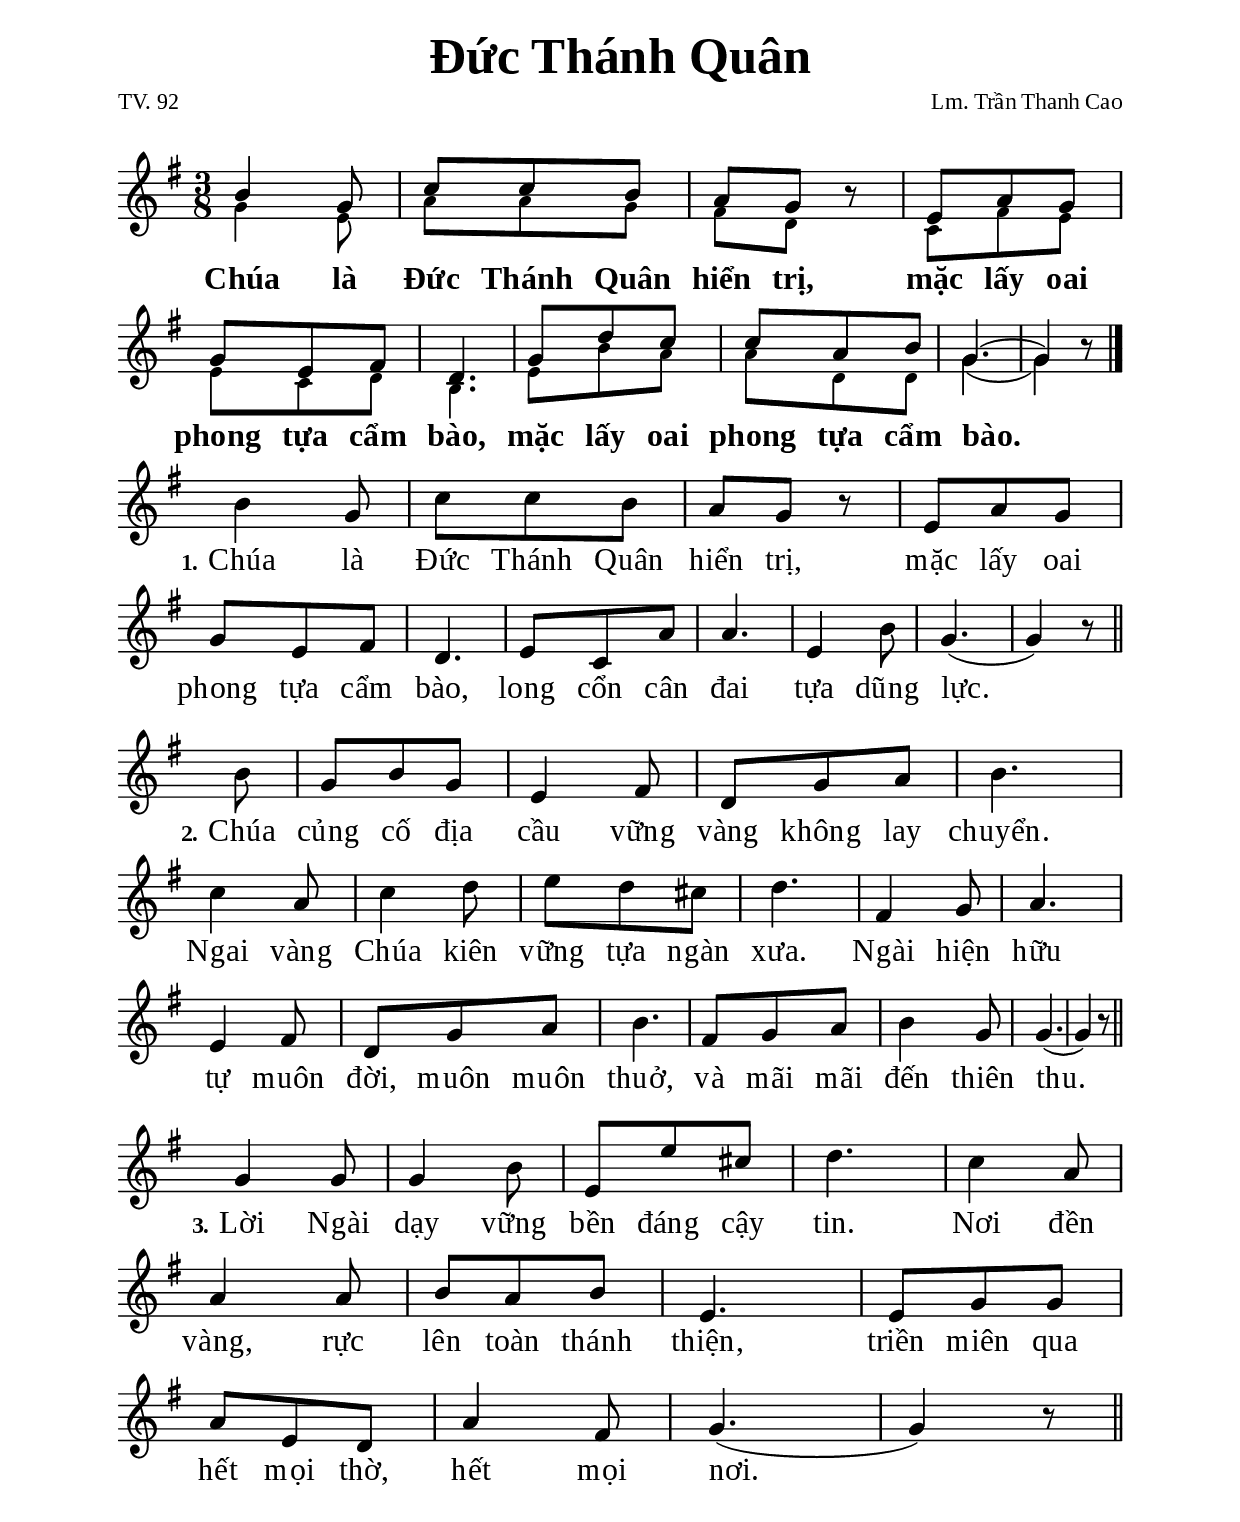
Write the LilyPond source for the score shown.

% Cài đặt chung
\version "2.20.0"
\include "english.ly"

\header {
  title = \markup { \fontsize #3 "Đức Thánh Quân" }
  poet = "TV. 92"
  composer = "Lm. Trần Thanh Cao"
  arranger = " "
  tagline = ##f
}


\paper {
  #(set-paper-size "a4")
  top-margin = 15\mm
  bottom-margin = 15\mm
  left-margin = 20\mm
  right-margin = 20\mm
  indent = #0
  #(define fonts
    (make-pango-font-tree
      "Liberation Serif"
      "Liberation Serif"
      "Liberation Serif"
      (/ 20 20)))
  page-count = #1
}

% Nhạc điệp khúc
nhacDiepKhucSop = \relative c'' {

  b4 g8 |
  c c b |
  a g r |
  e a g |
  g e fs |
  d4. |
  g8 d' c |
  c a b |
  g4. ( |
  g4) r8 \bar "|."
}

nhacDiepKhucBas = \relative c'' {


  g4 e8 |
  a a g |
  fs d r |
  c fs e |
  e c d |
  b4. |
  e8 b' a |
  a d, d |
  g4. ( |
  g4) r8
}

% Nhạc phiên khúc
nhacPhienKhucMot = \relative c'' {

  b4 g8 |
  c c b |
  a g r |
  e a g |
  g e fs |
  d4. |
  e8 c a' |
  a4. |
  e4 b'8 |
  g4. ( |
  g4) r8 \bar "||"
}

nhacPhienKhucHai = \relative c'' {

  \partial 8 b8 |
  g b g |
  e4 fs8 |
  d g a |
  b4. |
  c4 a8 |
  c4 d8 |
  e d cs |
  d4. |
  fs,4 g8 |
  a4. |
  e4 fs8 |
  d g a |
  b4. |
  fs8 g a |
  b4 g8 |
  g4. ( |
  g4) r8 \bar "||"
}

nhacPhienKhucBa = \relative c'' {
 
  g4 g8 |
  g4 b8 |
  e, e' cs |
  d4. |
  c4 a8 |
  a4 a8 |
  b a b |
  e,4. |
  e8 g g |
  a e d |
  a'4 fs8 |
  g4. ( |
  g4) r8 \bar "||"
}

% Lời điệp khúc
loiDiepKhuc = \lyricmode {
 
  Chúa là Đức Thánh Quân hiển trị,
  mặc lấy oai phong tựa cẩm bào,
  mặc lấy oai phong tựa cẩm bào.
}

% Lời phiên khúc
loiPhienKhucMot = \lyricmode {
  \set stanza = #"1."
  Chúa là Đức Thánh Quân hiển trị,
  mặc lấy oai phong tựa cẩm bào,
  long cổn cân đai tựa dũng lực.
}

loiPhienKhucHai = \lyricmode {
  \set stanza = #"2."
  Chúa củng cố địa cầu vững vàng không lay chuyển.
  Ngai vàng Chúa kiên vững tựa ngàn xưa.
  Ngài hiện hữu tự muôn đời,
  muôn muôn thuở, và mãi mãi đến thiên thu.
}

loiPhienKhucBa = \lyricmode {
  \set stanza = #"3."
  Lời Ngài dạy vững bền đáng cậy tin.
  Nơi đền vàng, rực lên toàn thánh thiện,
  triền miên qua hết mọi thờ, hết mọi nơi.
}


% Dàn trang
\score {
  \new ChoirStaff <<
    \new Staff = diepKhuc \with {
        \consists "Merge_rests_engraver"
        \magnifyStaff #(magstep +1)
      }
      <<
      \new Voice = beSop {
        \voiceOne \key g \major \time 3/8 \nhacDiepKhucSop
      }
      \new Voice = beBas {
        \override NoteHead.font-size = #-2
        \voiceTwo \key g \major \time 3/8 \nhacDiepKhucBas
               
      }
    >>
    \new Lyrics \lyricsto beSop \loiDiepKhuc
  >>
  \layout {
    \override Lyrics.LyricText.font-series = #'bold
    \override Lyrics.LyricText.font-size = #+3
    \override Lyrics.LyricSpace.minimum-distance = #2.0
    \override Score.BarNumber.break-visibility = ##(#f #f #f)
  }
}

\score {
  \new ChoirStaff <<
    \new Staff = phienKhuc \with {
        \magnifyStaff #(magstep +1)
      }
      <<
      \new Voice = beSop {
        \key g \major \time 3/8 \nhacPhienKhucMot
      }
    >>
    \new Lyrics \lyricsto beSop \loiPhienKhucMot
  >>
  \layout {
    \override Staff.TimeSignature.transparent = ##t
    \override Lyrics.LyricText.font-size = #+3
    \override Lyrics.LyricSpace.minimum-distance = #2.0
    \override Score.BarNumber.break-visibility = ##(#f #f #f)
  }
}

\score {
  \new ChoirStaff <<
    \new Staff = phienKhuc \with {
        \magnifyStaff #(magstep +1)
      }
      <<
      \new Voice = beSop {
        \key g \major \time 3/8 \nhacPhienKhucHai
      }
    >>
    \new Lyrics \lyricsto beSop \loiPhienKhucHai
  >>
  \layout {
    \override Staff.TimeSignature.transparent = ##t
    \override Lyrics.LyricText.font-size = #+3
    \override Lyrics.LyricSpace.minimum-distance = #2.0
    \override Score.BarNumber.break-visibility = ##(#f #f #f)
  }
}

\score {
  \new ChoirStaff <<
    \new Staff = phienKhuc \with {
        \magnifyStaff #(magstep +1)
      }
      <<
      \new Voice = beSop {
        \key g \major \time 3/8 \nhacPhienKhucBa
      }
    >>
    \new Lyrics \lyricsto beSop \loiPhienKhucBa
  >>
  \layout {
    \override Staff.TimeSignature.transparent = ##t
    \override Lyrics.LyricText.font-size = #+3
    \override Lyrics.LyricSpace.minimum-distance = #2.0
    \override Score.BarNumber.break-visibility = ##(#f #f #f)
  }
}